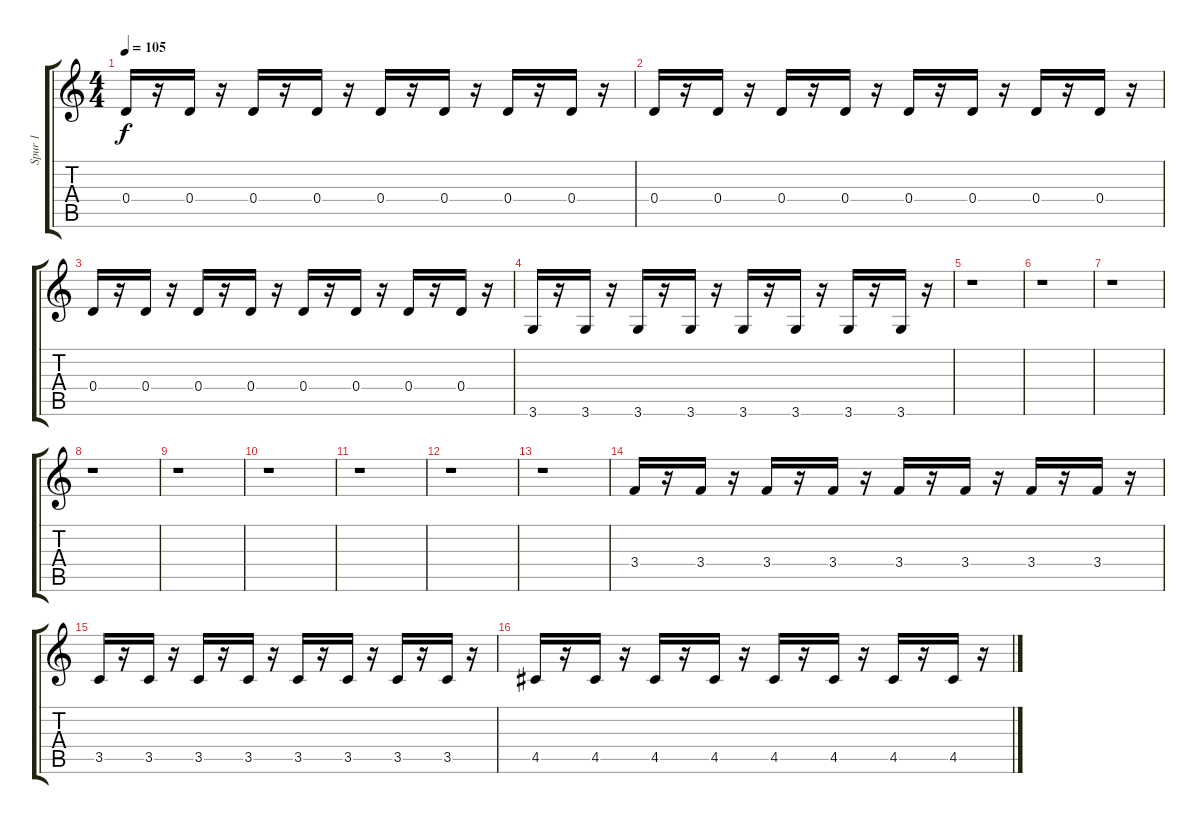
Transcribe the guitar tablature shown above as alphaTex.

\track ("Spur 1" "Spur 1") {instrument electricguitarmuted}
\staff {score tabs}
\tuning (E4 B3 G3 D3 A2 E2) {hide}
\ts (4 4)
\tempo 105
\clef g2
\ks c
0.4.16{dy f} r.16 0.4.16 r.16 0.4.16 r.16 0.4.16 r.16 0.4.16 r.16 0.4.16 r.16 0.4.16 r.16 0.4.16 r.16 |
0.4.16 r.16 0.4.16 r.16 0.4.16 r.16 0.4.16 r.16 0.4.16 r.16 0.4.16 r.16 0.4.16 r.16 0.4.16 r.16 |
0.4.16 r.16 0.4.16 r.16 0.4.16 r.16 0.4.16 r.16 0.4.16 r.16 0.4.16 r.16 0.4.16 r.16 0.4.16 r.16 |
3.6.16 r.16 3.6.16 r.16 3.6.16 r.16 3.6.16 r.16 3.6.16 r.16 3.6.16 r.16 3.6.16 r.16 3.6.16 r.16 |
r.1 |
r.1 |
r.1 |
r.1 |
r.1 |
r.1 |
r.1 |
r.1 |
r.1 |
3.4.16 r.16 3.4.16 r.16 3.4.16 r.16 3.4.16 r.16 3.4.16 r.16 3.4.16 r.16 3.4.16 r.16 3.4.16 r.16 |
3.5.16 r.16 3.5.16 r.16 3.5.16 r.16 3.5.16 r.16 3.5.16 r.16 3.5.16 r.16 3.5.16 r.16 3.5.16 r.16 |
4.5.16 r.16 4.5.16 r.16 4.5.16 r.16 4.5.16 r.16 4.5.16 r.16 4.5.16 r.16 4.5.16 r.16 4.5.16 r.16
